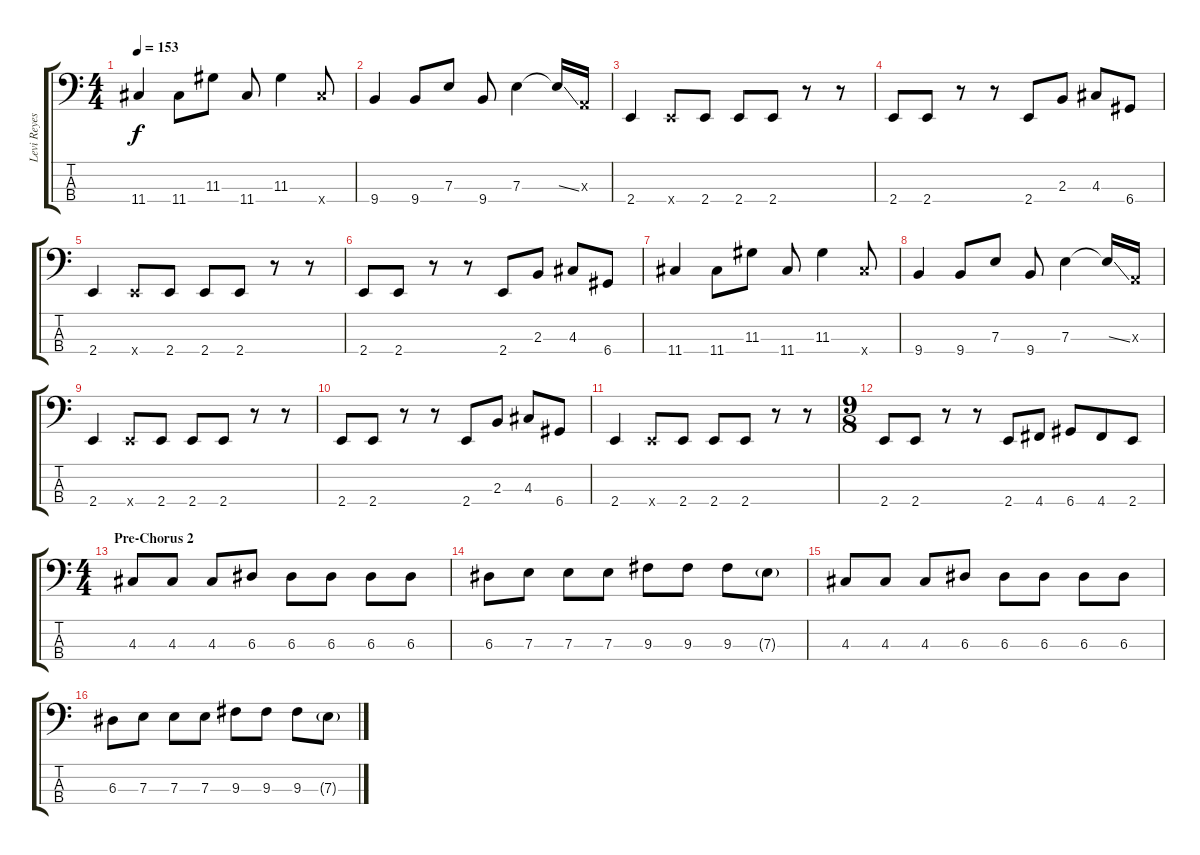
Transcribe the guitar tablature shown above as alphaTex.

\track ("Levi Reyes" "Levi Reyes") {instrument electricbassfinger}
\staff {score tabs}
\tuning (G2 D2 A1 D1) {hide}
\ts (4 4)
\tempo 153
\clef f4
\ks c
11.4.4{dy f} 11.4.8 11.3.8 11.4.8 11.3.4 11.4{x}.8 |
9.4.4 9.4.8 7.3.8 9.4.8 7.3.4 7.3{ss t}.16 0.3{x}.16 |
2.4.4 2.4{x}.8 2.4.8 2.4.8 2.4.8 r.8 r.8 |
2.4.8 2.4.8 r.8 r.8 2.4.8 2.3.8 4.3.8 6.4.8 |
2.4.4 2.4{x}.8 2.4.8 2.4.8 2.4.8 r.8 r.8 |
2.4.8 2.4.8 r.8 r.8 2.4.8 2.3.8 4.3.8 6.4.8 |
11.4.4 11.4.8 11.3.8 11.4.8 11.3.4 11.4{x}.8 |
9.4.4 9.4.8 7.3.8 9.4.8 7.3.4 7.3{ss t}.16 0.3{x}.16 |
2.4.4 2.4{x}.8 2.4.8 2.4.8 2.4.8 r.8 r.8 |
2.4.8 2.4.8 r.8 r.8 2.4.8 2.3.8 4.3.8 6.4.8 |
2.4.4 2.4{x}.8 2.4.8 2.4.8 2.4.8 r.8 r.8 |
\ts (9 8)
2.4.8 2.4.8 r.8 r.8 2.4.8 4.4.8 6.4.8 4.4.8 2.4.8 |
\ts (4 4)
\section ("" "Pre-Chorus 2")
4.3.8 4.3.8 4.3.8 6.3.8 6.3.8 6.3.8 6.3.8 6.3.8 |
6.3.8 7.3.8 7.3.8 7.3.8 9.3.8 9.3.8 9.3.8 7.3{g}.8 |
4.3.8 4.3.8 4.3.8 6.3.8 6.3.8 6.3.8 6.3.8 6.3.8 |
6.3.8 7.3.8 7.3.8 7.3.8 9.3.8 9.3.8 9.3.8 7.3{g}.8
